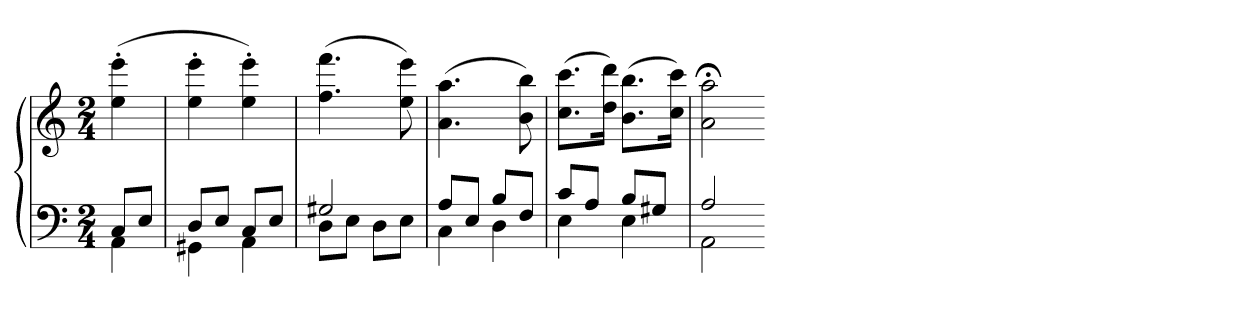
**kern	**kern
*part1	*part1
*staff2	*staff1
*clefF4	*clefG2
*k[]	*k[]
*a:	*a:
*M2/4	*M2/4
=	=
*^	*
8CL	4AA	(4ee' 4eee'
8EJ	.	.
=233	=233	=233
8DL	4GG#X	4ee' 4eee'
8EJ	.	.
8CL	4AA	4ee' 4eee')
8EJ	.	.
=234	=234	=234
2G#X	8DL	(4.ff 4.fff
.	8EJ	.
.	8DL	.
.	8EJ	8ee 8eee)
=235	=235	=235
8AL	4C	(4.a 4.aa
8EJ	.	.
8BL	4D	.
8FJ	.	8b 8bb)
=236	=236	=236
8cL	4E	(8.cc 8.cccL
8AJ	.	.
.	.	16dd 16dddJk)
8BL	4E	(8.b 8.bbL
8G#XJ	.	.
.	.	16cc 16cccJk)
=237	=237	=237
2A	2AA	2a;< 2aa;<
*v	*v	*
=-	=-
*-	*-
